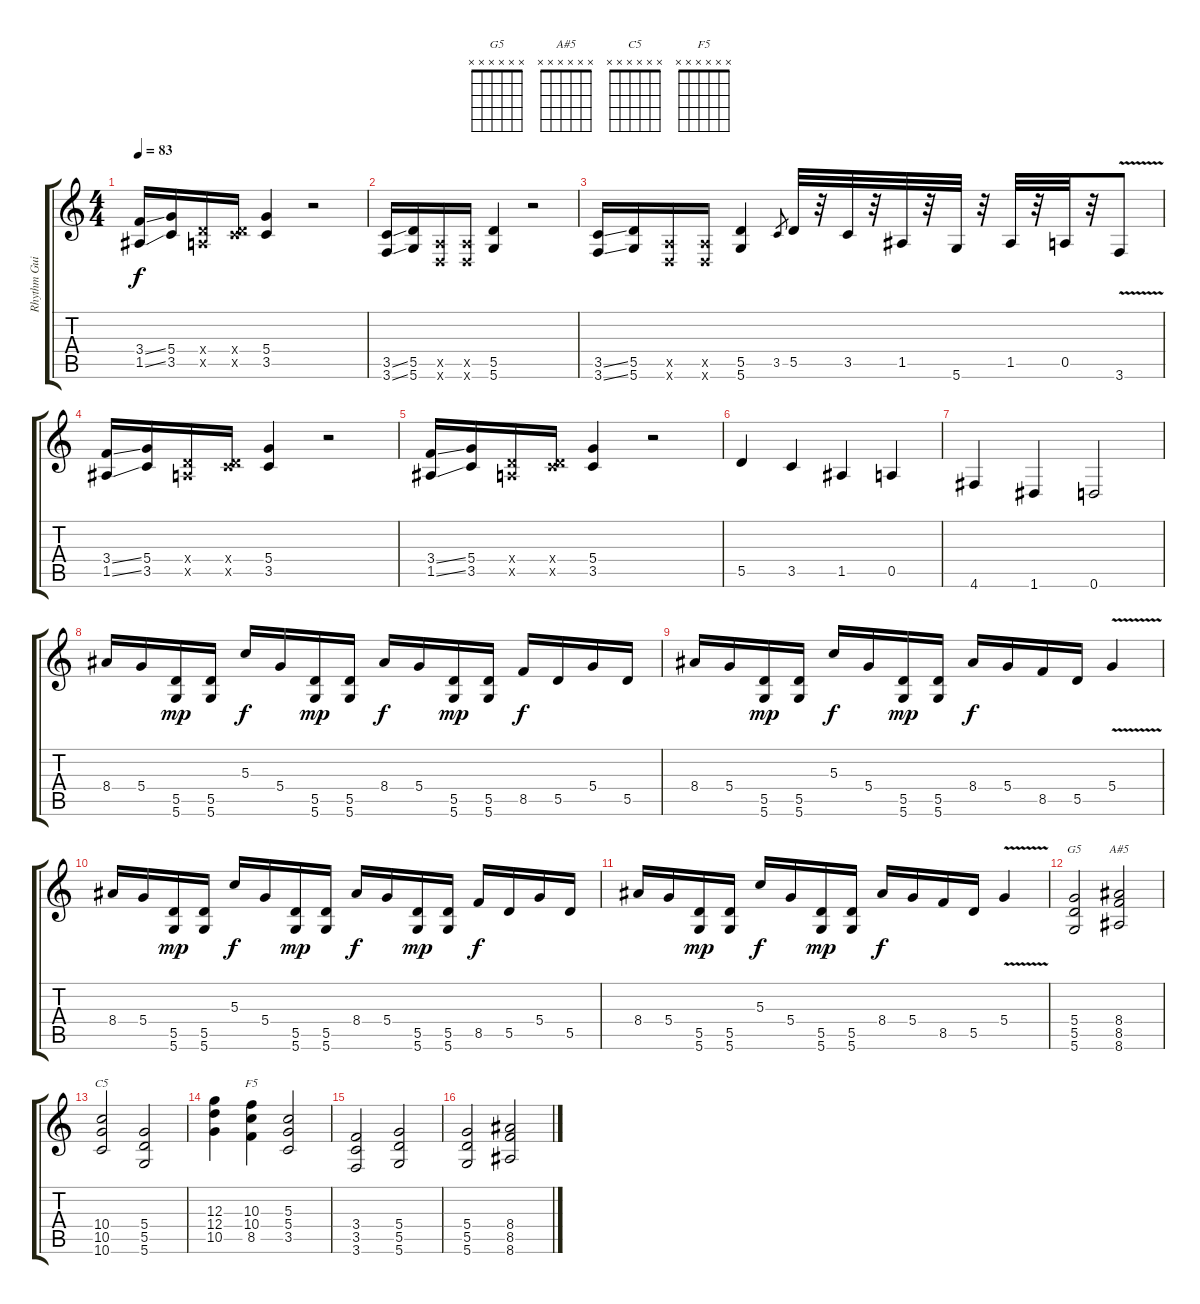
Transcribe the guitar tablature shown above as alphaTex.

\track ("Rhythm Guitar" "Rhythm Gui") {instrument distortionguitar}
\staff {score tabs}
\tuning (E4 B3 G3 D3 A2 D2) {hide}
\chord ("G5" x x x x x x)
\chord ("A#5" x x x x x x)
\chord ("C5" x x x x x x)
\chord ("F5" x x x x x x)
\ts (4 4)
\tempo 83
\clef g2
\ks c
(3.4{ss} 1.5{ss}).16{dy f} (5.4 3.5).16 (0.4{x} 0.5{x}).16 (0.4{x} 3.5{x}).16 (5.4 3.5).4 r.2 |
(3.5{ss} 3.6{ss}).16 (5.5 5.6).16 (0.5{x} 0.6{x}).16 (0.5{x} 0.6{x}).16 (5.5 5.6).4 r.2 |
(3.5{ss} 3.6{ss}).16 (5.5 5.6).16 (0.5{x} 0.6{x}).16 (0.5{x} 0.6{x}).16 (5.5 5.6).4 3.5.8{gr} 5.5.32 r.32 3.5.32 r.32 1.5.32 r.32 5.6.32 r.32 1.5.32 r.32 0.5.32 r.32 3.6{v}.8 |
(3.4{ss} 1.5{ss}).16 (5.4 3.5).16 (0.4{x} 0.5{x}).16 (0.4{x} 3.5{x}).16 (5.4 3.5).4 r.2 |
(3.4{ss} 1.5{ss}).16 (5.4 3.5).16 (0.4{x} 0.5{x}).16 (0.4{x} 3.5{x}).16 (5.4 3.5).4 r.2 |
5.5.4 3.5.4 1.5.4 0.5.4 |
4.6.4 1.6.4 0.6.2 |
8.4.16 5.4.16 (5.5 5.6).16{dy mp} (5.5 5.6).16 5.3.16{dy f} 5.4.16 (5.5 5.6).16{dy mp} (5.5 5.6).16 8.4.16{dy f} 5.4.16 (5.5 5.6).16{dy mp} (5.5 5.6).16 8.5.16{dy f} 5.5.16 5.4.16 5.5.16 |
8.4.16 5.4.16 (5.5 5.6).16{dy mp} (5.5 5.6).16 5.3.16{dy f} 5.4.16 (5.5 5.6).16{dy mp} (5.5 5.6).16 8.4.16{dy f} 5.4.16 8.5.16 5.5.16 5.4{v}.4 |
8.4.16 5.4.16 (5.5 5.6).16{dy mp} (5.5 5.6).16 5.3.16{dy f} 5.4.16 (5.5 5.6).16{dy mp} (5.5 5.6).16 8.4.16{dy f} 5.4.16 (5.5 5.6).16{dy mp} (5.5 5.6).16 8.5.16{dy f} 5.5.16 5.4.16 5.5.16 |
8.4.16 5.4.16 (5.5 5.6).16{dy mp} (5.5 5.6).16 5.3.16{dy f} 5.4.16 (5.5 5.6).16{dy mp} (5.5 5.6).16 8.4.16{dy f} 5.4.16 8.5.16 5.5.16 5.4{v}.4 |
(5.4 5.5 5.6).2{ch "G5"} (8.4 8.5 8.6).2{ch "A#5"} |
(10.4 10.5 10.6).2{ch "C5"} (5.4 5.5 5.6).2 |
(12.3 12.4 10.5).4 (10.3 10.4 8.5).4{ch "F5"} (5.3 5.4 3.5).2 |
(3.4 3.5 3.6).2 (5.4 5.5 5.6).2 |
(5.4 5.5 5.6).2 (8.4 8.5 8.6).2
